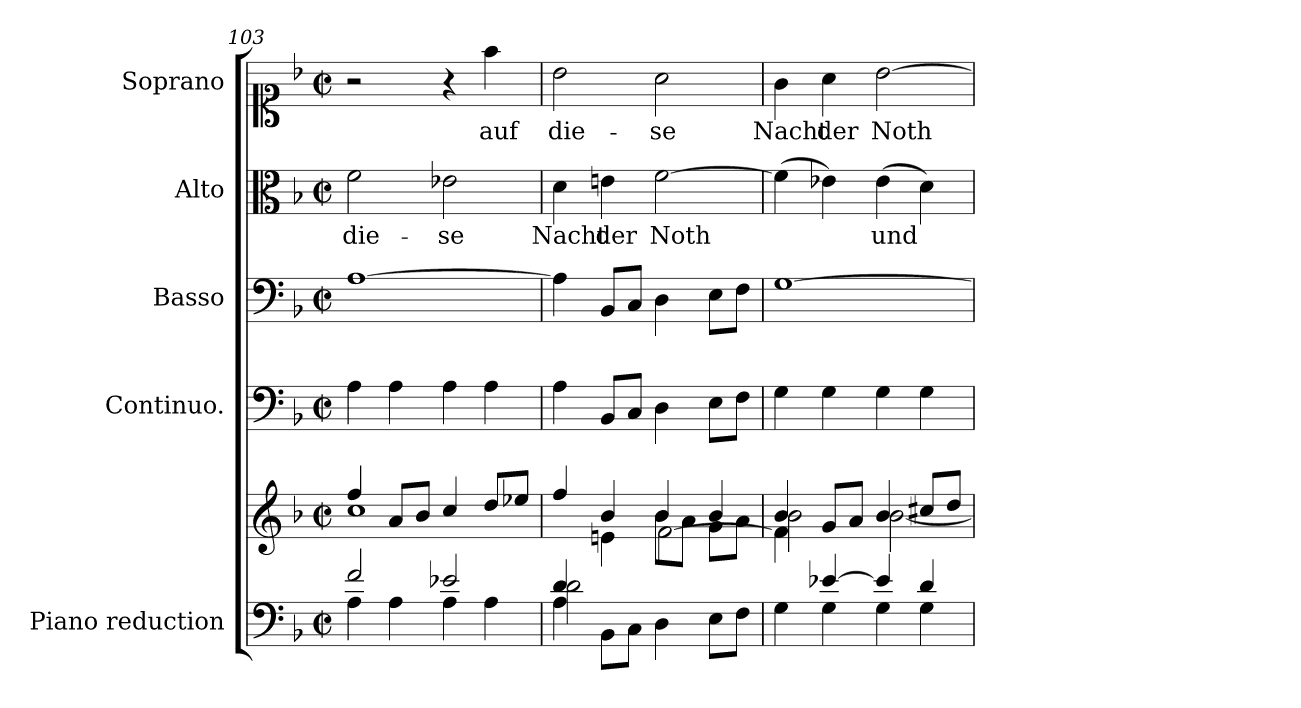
**kern	**kern	**kern	**kern	**kern	**text	**kern	**text
*part5	*part5	*part4	*part3	*part2	*part2	*part1	*part1
*staff6	*staff5	*staff4	*staff3	*staff2	*staff2	*staff1	*staff1
*I"Piano reduction	*	*I"Continuo.	*I"Basso	*I"Alto	*	*I"Soprano	*
*I'Pno	*	*	*	*	*	*	*
!!LO:LB:g=z
*clefF4	*clefG2	*clefF4	*clefF4	*clefC3	*	*clefC1	*
*k[b-]	*k[b-]	*k[b-]	*k[b-]	*k[b-]	*	*k[b-]	*
*F:	*F:	*F:	*F:	*F:	*	*F:	*
*M2/2	*M2/2	*M2/2	*M2/2	*M2/2	*	*M2/2	*
*met(c|)	*met(c|)	*met(c|)	*met(c|)	*met(c|)	*	*met(c|)	*
=103	=103	=103	=103	=103	=103	=103	=103
*^	*^	*	*	*	*	*	*
!	!	!	!	!	!	!	!LO:LY:b	!	!
2f/	4A\	4ff/	1cc	4A\	[1A	2f\	die-	2r	.
.	4A\	8a/L	.	4A\	.	.	.	.	.
.	.	8b-/J	.	.	.	.	.	.	.
!	!	!	!	!	!	!	!LO:LY:b	!	!
2e-X/	4A\	4cc/	.	4A\	.	2e-X\	-se	4r	.
!	!	!	!	!	!	!	!	!	!LO:LY:b
.	4A\	8dd/L	.	4A\	.	.	.	4ff\	auf
.	.	8ee-X/J	.	.	.	.	.	.	.
=104	=104	=104	=104	=104	=104	=104	=104	=104	=104
*	*^	*	*^	*	*	*	*	*	*
!	!	!	!	!	!	!	!	!	!LO:LY:b	!	!LO:LY:b
4d/	2d\	4A\	4ff/	4ryy	2ryy	4A\	4A\]	4d\	Nacht	2b-\	die-
!	!	!	!	!	!	!	!	!	!LO:LY:b	!	!
2.ryy	.	8BB-\L	4b-/	4en\	.	8BB-/L	8BB-/L	4en\	der	.	.
.	.	8C\J	.	.	.	8C/J	8C/J	.	.	.	.
!	!	!	!	!	!	!	!	!	!LO:LY:b	!	!LO:LY:b
.	2ryy	4D\	4b-/	8b-\L	[2f\	4D\	4D\	[2f\	Noth	2a\	-se
.	.	.	.	8a\J	.	.	.	.	.	.	.
.	.	8E\L	4b-/	8g\L	.	8E\L	8E\L	.	.	.	.
.	.	8F\J	.	8a\J	.	8F\J	8F\J	.	.	.	.
=105	=105	=105	=105	=105	=105	=105	=105	=105	=105	=105	=105
!	!	!	!	!	!	!	!	!	!	!	!LO:LY:b
*	*v	*v	*	*	*	*	*	*	*	*	*
4ryy	4G\	4b-/	2b-\	4f\]	4G\	[1G	(>4f\]	.	4g\	Nacht
!	!	!	!	!	!	!	!	!	!	!LO:LY:b
[4e-X/	4G\	8g/L	.	2.ryy	4G\	.	4e-X\)	.	4a\	der
.	.	8a/J	.	.	.	.	.	.	.	.
!	!	!	!	!	!	!	!	!LO:LY:b	!	!LO:LY:b
4e-/]	4G\	4b-/	[2b-\	.	4G\	.	(>4e-\	und	[2b-\	Noth
4d/	4G\	8cc#X/L	.	.	4G\	.	4d\)	.	.	.
.	.	8dd/J	.	.	.	.	.	.	.	.
*v	*v	*	*	*	*	*	*	*	*	*
*	*v	*v	*v	*	*	*	*	*	*
=	=	=	=	=	=	=	=
*-	*-	*-	*-	*-	*-	*-	*-
